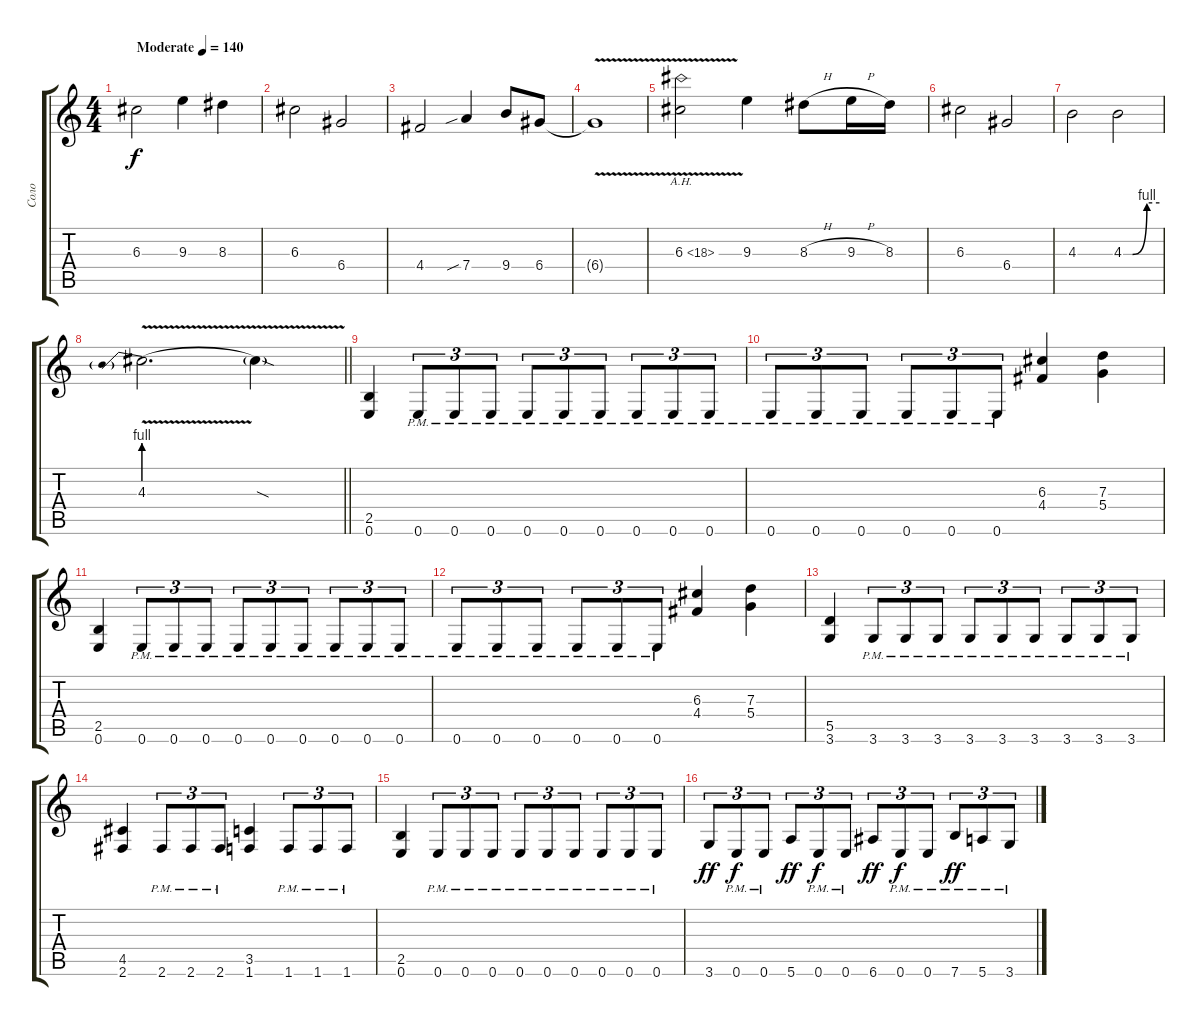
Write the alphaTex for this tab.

\track ("Соло" "Соло") {instrument distortionguitar}
\staff {score tabs}
\tuning (E4 B3 G3 D3 A2 E2) {hide}
\ts (4 4)
\tempo (140 "Moderate")
\clef g2
\ks c
6.3.2{dy f instrument distortionguitar} 9.3.4 8.3.4 |
6.3.2 6.4.2 |
4.4.2 7.4{sib}.4 9.4.8 6.4.8 |
6.4{v t}.1 |
6.3{ah 12 v}.2 9.3.4 8.3{h}.8 9.3{h}.16 8.3.16 |
6.3.2 6.4.2 |
4.3.2 4.3{be (custom 0 0 15 0 39 4 60 4)}.2 |
\barLineRight lightlight
4.3{be (prebend 0 4 60 4) v}.2{d} 4.3{sod t}.4 |
(2.5 0.6).4 0.6{pm}.8{tu (3 2)} 0.6{pm}.8{tu (3 2)} 0.6{pm}.8{tu (3 2)} 0.6{pm}.8{tu (3 2)} 0.6{pm}.8{tu (3 2)} 0.6{pm}.8{tu (3 2)} 0.6{pm}.8{tu (3 2)} 0.6{pm}.8{tu (3 2)} 0.6{pm}.8{tu (3 2)} |
0.6{pm}.8{tu (3 2)} 0.6{pm}.8{tu (3 2)} 0.6{pm}.8{tu (3 2)} 0.6{pm}.8{tu (3 2)} 0.6{pm}.8{tu (3 2)} 0.6{pm}.8{tu (3 2)} (6.3 4.4).4 (7.3 5.4).4 |
(2.5 0.6).4 0.6{pm}.8{tu (3 2)} 0.6{pm}.8{tu (3 2)} 0.6{pm}.8{tu (3 2)} 0.6{pm}.8{tu (3 2)} 0.6{pm}.8{tu (3 2)} 0.6{pm}.8{tu (3 2)} 0.6{pm}.8{tu (3 2)} 0.6{pm}.8{tu (3 2)} 0.6{pm}.8{tu (3 2)} |
0.6{pm}.8{tu (3 2)} 0.6{pm}.8{tu (3 2)} 0.6{pm}.8{tu (3 2)} 0.6{pm}.8{tu (3 2)} 0.6{pm}.8{tu (3 2)} 0.6{pm}.8{tu (3 2)} (6.3 4.4).4 (7.3 5.4).4 |
(5.5 3.6).4 3.6{pm}.8{tu (3 2)} 3.6{pm}.8{tu (3 2)} 3.6{pm}.8{tu (3 2)} 3.6{pm}.8{tu (3 2)} 3.6{pm}.8{tu (3 2)} 3.6{pm}.8{tu (3 2)} 3.6{pm}.8{tu (3 2)} 3.6{pm}.8{tu (3 2)} 3.6{pm}.8{tu (3 2)} |
(4.5 2.6).4 2.6{pm}.8{tu (3 2)} 2.6{pm}.8{tu (3 2)} 2.6{pm}.8{tu (3 2)} (3.5 1.6).4 1.6{pm}.8{tu (3 2)} 1.6{pm}.8{tu (3 2)} 1.6{pm}.8{tu (3 2)} |
(2.5 0.6).4 0.6{pm}.8{tu (3 2)} 0.6{pm}.8{tu (3 2)} 0.6{pm}.8{tu (3 2)} 0.6{pm}.8{tu (3 2)} 0.6{pm}.8{tu (3 2)} 0.6{pm}.8{tu (3 2)} 0.6{pm}.8{tu (3 2)} 0.6{pm}.8{tu (3 2)} 0.6{pm}.8{tu (3 2)} |
3.6.8{tu (3 2) dy ff} 0.6{pm}.8{tu (3 2) dy f} 0.6{pm}.8{tu (3 2)} 5.6.8{tu (3 2) dy ff} 0.6{pm}.8{tu (3 2) dy f} 0.6{pm}.8{tu (3 2)} 6.6.8{tu (3 2) dy ff} 0.6{pm}.8{tu (3 2) dy f} 0.6{pm}.8{tu (3 2)} 7.6{pm}.8{tu (3 2) dy ff} 5.6{pm}.8{tu (3 2)} 3.6{pm}.8{tu (3 2)}
